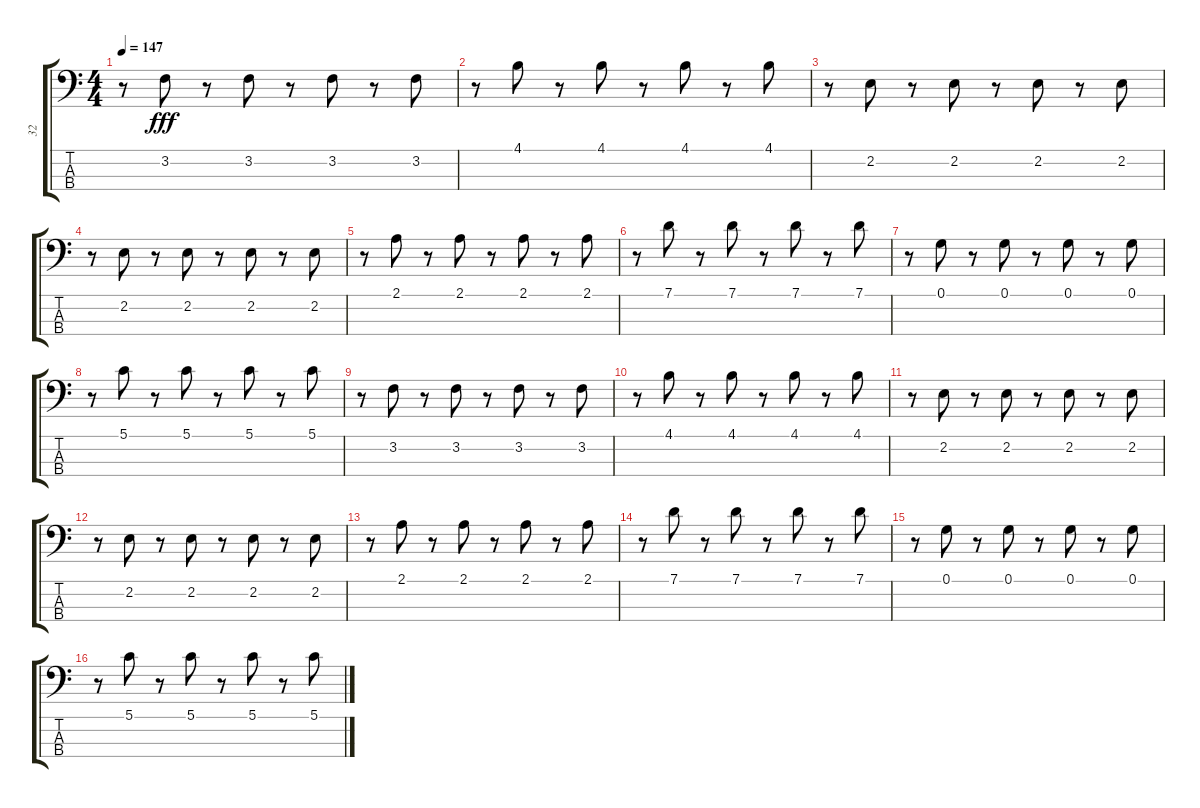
\track ("32" "32") {instrument acousticbass}
\staff {score tabs}
\tuning (G2 D2 A1 E1) {hide}
\ts (4 4)
\tempo 147
\clef f4
\ks c
r.8{dy fff} 3.2.8 r.8 3.2.8 r.8 3.2.8 r.8 3.2.8 |
r.8 4.1.8 r.8 4.1.8 r.8 4.1.8 r.8 4.1.8 |
r.8 2.2.8 r.8 2.2.8 r.8 2.2.8 r.8 2.2.8 |
r.8 2.2.8 r.8 2.2.8 r.8 2.2.8 r.8 2.2.8 |
r.8 2.1.8 r.8 2.1.8 r.8 2.1.8 r.8 2.1.8 |
r.8 7.1.8 r.8 7.1.8 r.8 7.1.8 r.8 7.1.8 |
r.8 0.1.8 r.8 0.1.8 r.8 0.1.8 r.8 0.1.8 |
r.8 5.1.8 r.8 5.1.8 r.8 5.1.8 r.8 5.1.8 |
r.8 3.2.8 r.8 3.2.8 r.8 3.2.8 r.8 3.2.8 |
r.8 4.1.8 r.8 4.1.8 r.8 4.1.8 r.8 4.1.8 |
r.8 2.2.8 r.8 2.2.8 r.8 2.2.8 r.8 2.2.8 |
r.8 2.2.8 r.8 2.2.8 r.8 2.2.8 r.8 2.2.8 |
r.8 2.1.8 r.8 2.1.8 r.8 2.1.8 r.8 2.1.8 |
r.8 7.1.8 r.8 7.1.8 r.8 7.1.8 r.8 7.1.8 |
r.8 0.1.8 r.8 0.1.8 r.8 0.1.8 r.8 0.1.8 |
r.8 5.1.8 r.8 5.1.8 r.8 5.1.8 r.8 5.1.8
